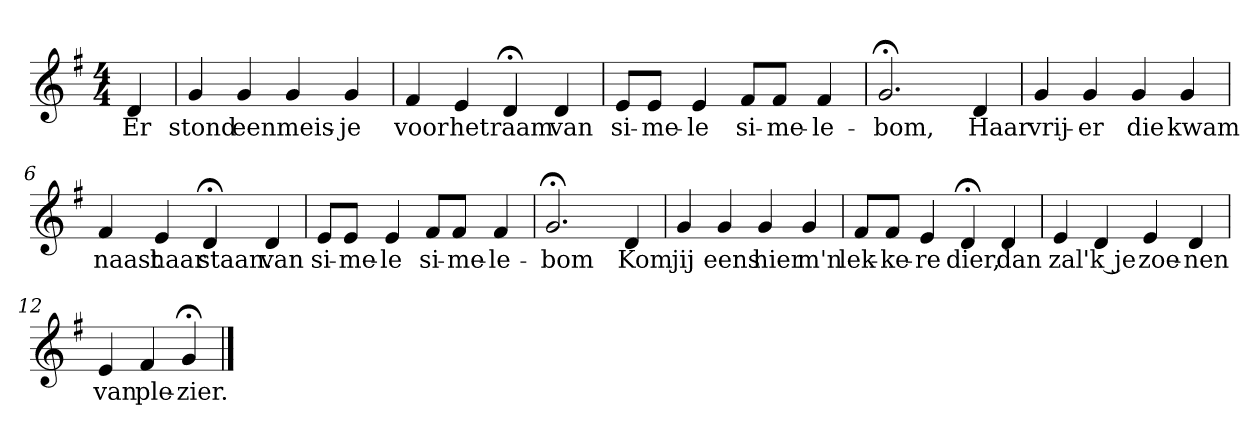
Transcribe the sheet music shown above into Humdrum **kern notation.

**kern	**text
*part1	*part1
*staff1	*staff1
*k[f#]	*
*G:	*
*M4/4	*
*MM120	*
=	=
4d	Er
=1	=1
4g	stond
4g	een
4g	meis-
4g	-je
=2	=2
4f#	voor
4e	het
4d;<	raam
4d	van
=3	=3
8eL	si-
8eJ	-me-
4e	-le
8f#L	si-
8f#J	-me-
4f#	-le-
=4	=4
2.g;<	-bom,
4d	Haar
=5	=5
4g	vrij-
4g	-er
4g	die
4g	kwam
=6	=6
4f#	naast
4e	haar
4d;<	staan.
4d	van
=7	=7
8eL	si-
8eJ	-me-
4e	-le
8f#L	si-
8f#J	-me-
4f#	-le-
=8	=8
2.g;<	-bom
4d	Kom
=9	=9
4g	jij
4g	eens
4g	hier
4g	m'n
=10	=10
8f#L	lek-
8f#J	-ke-
4e	-re
4d;<	dier,
4d	dan
=11	=11
4e	zal
4d	'k je
4e	zoe-
4d	-nen
=12	=12
4e	van
4f#	ple-
4g;<	-zier.
==	==
*-	*-
